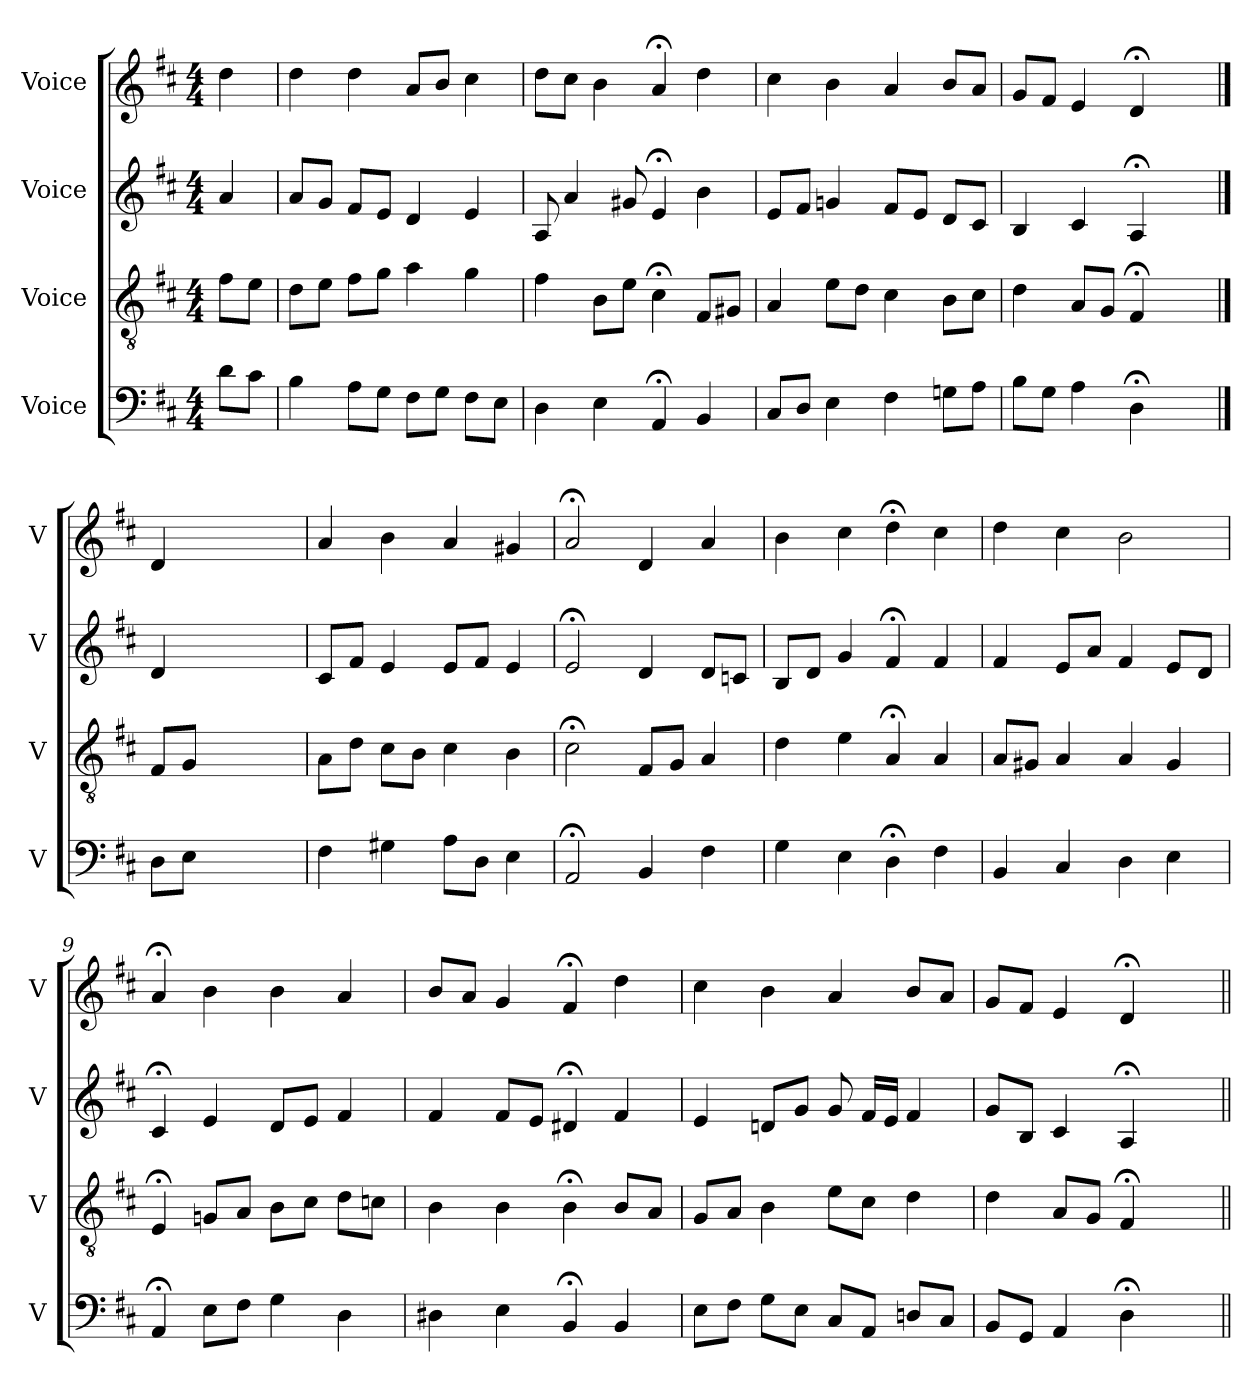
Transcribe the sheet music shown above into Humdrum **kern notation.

**kern	**kern	**kern	**kern
*part4	*part3	*part2	*part1
*staff4	*staff3	*staff2	*staff1
*I"Voice	*I"Voice	*I"Voice	*I"Voice
*I'V	*I'V	*I'V	*I'V
*clefF4	*clefGv2	*clefG2	*clefG2
*k[f#c#]	*k[f#c#]	*k[f#c#]	*k[f#c#]
*M4/4	*M4/4	*M4/4	*M4/4
*MM100	*MM100	*MM100	*MM100
=	=	=	=
8d\L	8f#\L	4a/	4dd\
8c#\J	8e\J	.	.
=1	=1	=1	=1
4B\	8d\L	8a/L	4dd\
.	8e\J	8g/J	.
8A\L	8f#\L	8f#/L	4dd\
8G\J	8g\J	8e/J	.
8F#\L	4a\	4d/	8a/L
8G\J	.	.	8b/J
8F#\L	4g\	4e/	4cc#\
8E\J	.	.	.
=2	=2	=2	=2
4D\	4f#\	8A/	8dd\L
.	.	4a/	8cc#\J
4E\	8B\L	.	4b\
.	8e\J	8g#X/	.
4AA;/	4c#;\	4e;/	4a;/
4BB/	8F#/L	4b\	4dd\
.	8G#X/J	.	.
=3	=3	=3	=3
8C#/L	4A/	8e/L	4cc#\
8D/J	.	8f#/J	.
4E\	8e\L	4gn/	4b\
.	8d\J	.	.
4F#\	4c#\	8f#/L	4a/
.	.	8e/J	.
8Gn\L	8B\L	8d/L	8b/L
8A\J	8c#\J	8c#/J	8a/J
=4	=4	=4	=4
8B\L	4d\	4B/	8g/L
8G\J	.	.	8f#/J
4A\	8A/L	4c#/	4e/
.	8G/J	.	.
4D;\	4F#;/	4A;/	4d;/
4ryy	4ryy	4ryy	4ryy
!!LO:LB:g=z
==	==	==	==
8D\L	8F#/L	4d/	4d/
8E\J	8G/J	.	.
2.ryy	2.ryy	2.ryy	2.ryy
=5	=5	=5	=5
4F#\	8A\L	8c#/L	4a/
.	8d\J	8f#/J	.
4G#X\	8c#\L	4e/	4b\
.	8B\J	.	.
8A\L	4c#\	8e/L	4a/
8D\J	.	8f#/J	.
4E\	4B\	4e/	4g#X/
=6	=6	=6	=6
2AA;/	2c#;\	2e;/	2a;/
4BB/	8F#/L	4d/	4d/
.	8G/J	.	.
4F#\	4A/	8d/L	4a/
.	.	8cn/J	.
=7	=7	=7	=7
4G\	4d\	8B/L	4b\
.	.	8d/J	.
4E\	4e\	4g/	4cc#\
4D;\	4A;/	4f#;/	4dd;\
4F#\	4A/	4f#/	4cc#\
=8	=8	=8	=8
4BB/	8A/L	4f#/	4dd\
.	8G#X/J	.	.
4C#/	4A/	8e/L	4cc#\
.	.	8a/J	.
4D\	4A/	4f#/	2b\
4E\	4G#/	8e/L	.
.	.	8d/J	.
!!LO:LB:g=z
=9	=9	=9	=9
4AA;/	4E;/	4c#;/	4a;/
8E\L	8Gn/L	4e/	4b\
8F#\J	8A/J	.	.
4G\	8B\L	8d/L	4b\
.	8c#\J	8e/J	.
4D\	8d\L	4f#/	4a/
.	8cn\J	.	.
=10	=10	=10	=10
4D#X\	4B\	4f#/	8b/L
.	.	.	8a/J
4E\	4B\	8f#/L	4g/
.	.	8e/J	.
4BB;/	4B;\	4d#X;/	4f#;/
4BB/	8B/L	4f#/	4dd\
.	8A/J	.	.
=11	=11	=11	=11
8E\L	8G/L	4e/	4cc#\
8F#\J	8A/J	.	.
8G\L	4B\	8dn/L	4b\
8E\J	.	8g/J	.
8C#/L	8e\L	8g/	4a/
8AA/J	8c#\J	16f#/LL	.
.	.	16e/JJ	.
8Dn/L	4d\	4f#/	8b/L
8C#/J	.	.	8a/J
=12	=12	=12	=12
8BB/L	4d\	8g/L	8g/L
8GG/J	.	8B/J	8f#/J
4AA/	8A/L	4c#/	4e/
.	8G/J	.	.
4D;\	4F#;/	4A;/	4d;/
4ryy	4ryy	4ryy	4ryy
=||	=||	=||	=||
*-	*-	*-	*-
